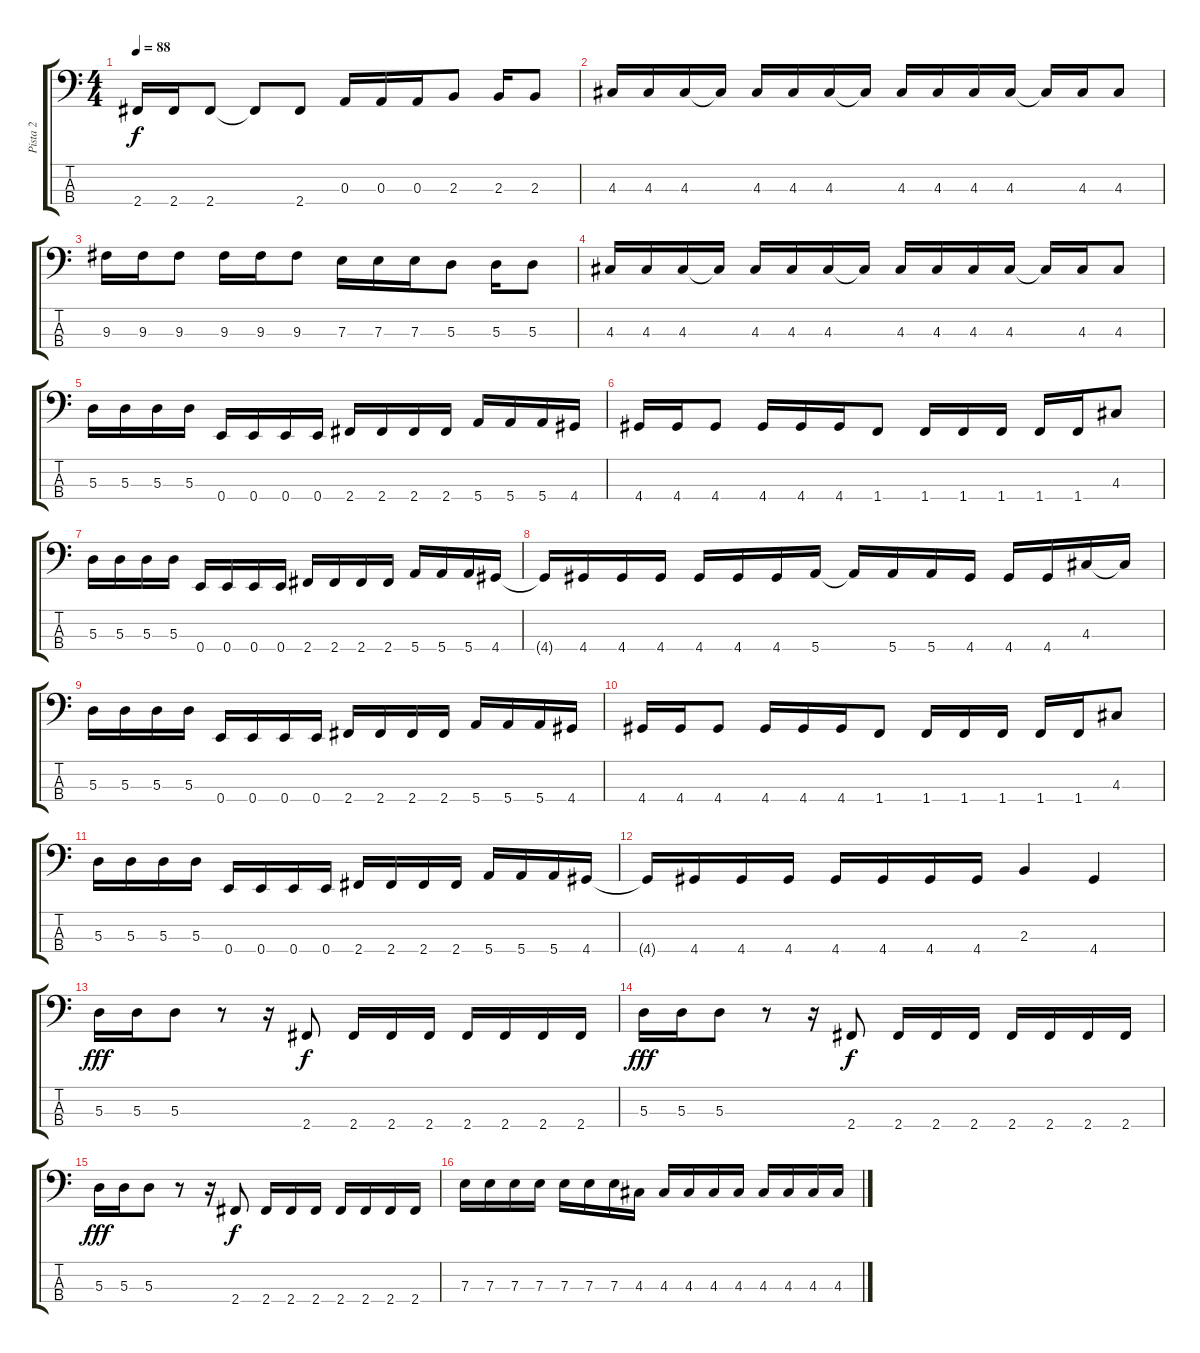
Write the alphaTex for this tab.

\track ("Pista 2" "Pista 2") {instrument electricbasspick}
\staff {score tabs}
\tuning (G2 D2 A1 E1) {hide}
\ts (4 4)
\tempo 88
\clef f4
\ks c
2.4.16{dy f} 2.4.16 2.4.8 2.4{t}.8 2.4.8 0.3.16 0.3.16 0.3.16 2.3.8 2.3.16 2.3.8 |
4.3.16 4.3.16 4.3.16 4.3{t}.16 4.3.16 4.3.16 4.3.16 4.3{t}.16 4.3.16 4.3.16 4.3.16 4.3.16 4.3{t}.16 4.3.16 4.3.8 |
9.3.16 9.3.16 9.3.8 9.3.16 9.3.16 9.3.8 7.3.16 7.3.16 7.3.16 5.3.8 5.3.16 5.3.8 |
4.3.16 4.3.16 4.3.16 4.3{t}.16 4.3.16 4.3.16 4.3.16 4.3{t}.16 4.3.16 4.3.16 4.3.16 4.3.16 4.3{t}.16 4.3.16 4.3.8 |
5.3.16{volume 14} 5.3.16 5.3.16 5.3.16 0.4.16 0.4.16 0.4.16 0.4.16 2.4.16 2.4.16 2.4.16 2.4.16 5.4.16 5.4.16 5.4.16 4.4.16 |
4.4.16 4.4.16 4.4.8 4.4.16 4.4.16 4.4.16 1.4.8 1.4.16 1.4.16 1.4.16 1.4.16 1.4.16 4.3.8 |
5.3.16 5.3.16 5.3.16 5.3.16 0.4.16 0.4.16 0.4.16 0.4.16 2.4.16 2.4.16 2.4.16 2.4.16 5.4.16 5.4.16 5.4.16 4.4.16 |
4.4{t}.16 4.4.16 4.4.16 4.4.16 4.4.16 4.4.16 4.4.16 5.4.16 5.4{t}.16 5.4.16 5.4.16 4.4.16 4.4.16 4.4.16 4.3.16 4.3{t}.16 |
5.3.16 5.3.16 5.3.16 5.3.16 0.4.16 0.4.16 0.4.16 0.4.16 2.4.16 2.4.16 2.4.16 2.4.16 5.4.16 5.4.16 5.4.16 4.4.16 |
4.4.16 4.4.16 4.4.8 4.4.16 4.4.16 4.4.16 1.4.8 1.4.16 1.4.16 1.4.16 1.4.16 1.4.16 4.3.8 |
5.3.16 5.3.16 5.3.16 5.3.16 0.4.16 0.4.16 0.4.16 0.4.16 2.4.16 2.4.16 2.4.16 2.4.16 5.4.16 5.4.16 5.4.16 4.4.16 |
4.4{t}.16 4.4.16 4.4.16 4.4.16 4.4.16 4.4.16 4.4.16 4.4.16 2.3.4 4.4.4 |
5.3.16{dy fff} 5.3.16 5.3.8 r.8 r.16 2.4.8{dy f} 2.4.16 2.4.16 2.4.16 2.4.16 2.4.16 2.4.16 2.4.16 |
5.3.16{dy fff} 5.3.16 5.3.8 r.8 r.16 2.4.8{dy f} 2.4.16 2.4.16 2.4.16 2.4.16 2.4.16 2.4.16 2.4.16 |
5.3.16{dy fff} 5.3.16 5.3.8 r.8 r.16 2.4.8{dy f} 2.4.16 2.4.16 2.4.16 2.4.16 2.4.16 2.4.16 2.4.16 |
7.3.16 7.3.16 7.3.16 7.3.16 7.3.16 7.3.16 7.3.16 4.3.16 4.3.16 4.3.16 4.3.16 4.3.16 4.3.16 4.3.16 4.3.16 4.3.16
